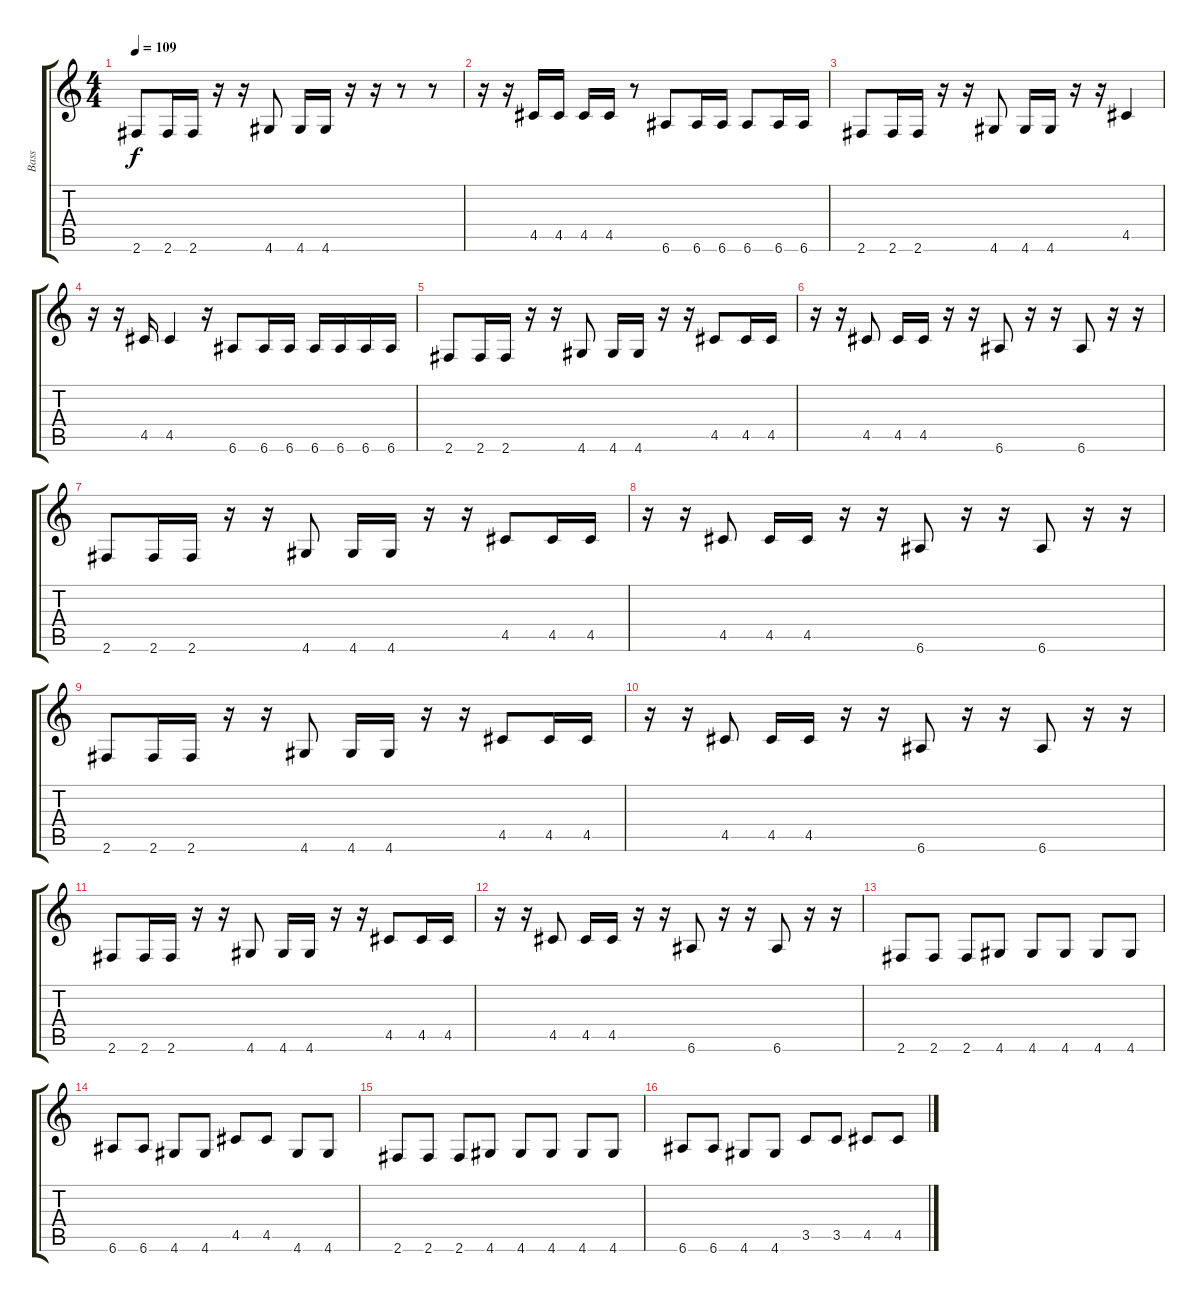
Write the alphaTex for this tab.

\track ("Bass" "Bass") {instrument electricbasspick}
\staff {score tabs}
\tuning (E4 B3 G3 D3 A2 E2) {hide}
\ts (4 4)
\tempo 109
\clef g2
\ks c
2.6.8{dy f} 2.6.16 2.6.16 r.16 r.16 4.6.8 4.6.16 4.6.16 r.16 r.16 r.8 r.8 |
r.16 r.16 4.5.16 4.5.16 4.5.16 4.5.16 r.8 6.6.8 6.6.16 6.6.16 6.6.8 6.6.16 6.6.16 |
2.6.8 2.6.16 2.6.16 r.16 r.16 4.6.8 4.6.16 4.6.16 r.16 r.16 4.5.4 |
r.16 r.16 4.5.16 4.5.4 r.16 6.6.8 6.6.16 6.6.16 6.6.16 6.6.16 6.6.16 6.6.16 |
2.6.8 2.6.16 2.6.16 r.16 r.16 4.6.8 4.6.16 4.6.16 r.16 r.16 4.5.8 4.5.16 4.5.16 |
r.16 r.16 4.5.8 4.5.16 4.5.16 r.16 r.16 6.6.8 r.16 r.16 6.6.8 r.16 r.16 |
2.6.8 2.6.16 2.6.16 r.16 r.16 4.6.8 4.6.16 4.6.16 r.16 r.16 4.5.8 4.5.16 4.5.16 |
r.16 r.16 4.5.8 4.5.16 4.5.16 r.16 r.16 6.6.8 r.16 r.16 6.6.8 r.16 r.16 |
2.6.8 2.6.16 2.6.16 r.16 r.16 4.6.8 4.6.16 4.6.16 r.16 r.16 4.5.8 4.5.16 4.5.16 |
r.16 r.16 4.5.8 4.5.16 4.5.16 r.16 r.16 6.6.8 r.16 r.16 6.6.8 r.16 r.16 |
2.6.8 2.6.16 2.6.16 r.16 r.16 4.6.8 4.6.16 4.6.16 r.16 r.16 4.5.8 4.5.16 4.5.16 |
r.16 r.16 4.5.8 4.5.16 4.5.16 r.16 r.16 6.6.8 r.16 r.16 6.6.8 r.16 r.16 |
2.6.8 2.6.8 2.6.8 4.6.8 4.6.8 4.6.8 4.6.8 4.6.8 |
6.6.8 6.6.8 4.6.8 4.6.8 4.5.8 4.5.8 4.6.8 4.6.8 |
2.6.8 2.6.8 2.6.8 4.6.8 4.6.8 4.6.8 4.6.8 4.6.8 |
6.6.8 6.6.8 4.6.8 4.6.8 3.5.8 3.5.8 4.5.8 4.5.8
